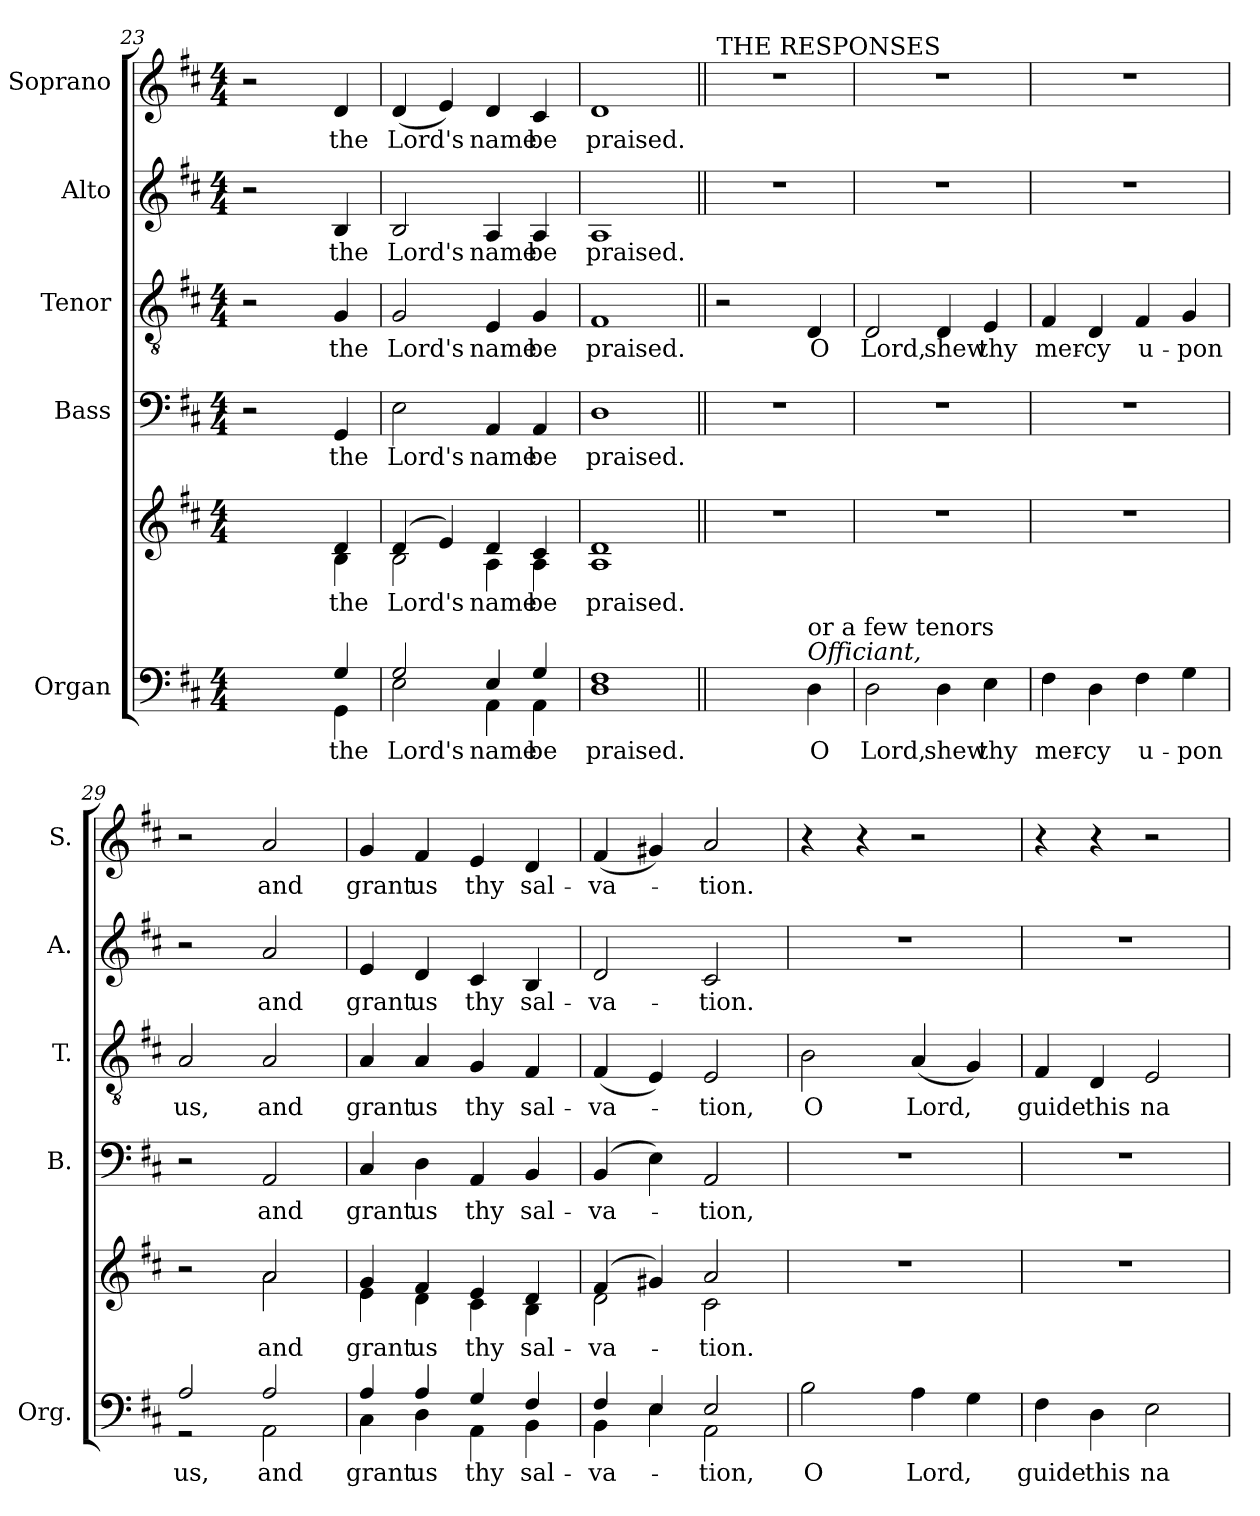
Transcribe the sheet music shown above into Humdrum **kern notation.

**kern	**text	**kern	**text	**kern	**text	**kern	**text	**kern	**text	**kern	**text
*part5	*part5	*part5	*part5	*part4	*part4	*part3	*part3	*part2	*part2	*part1	*part1
*staff6	*staff6	*staff5	*staff5	*staff4	*staff4	*staff3	*staff3	*staff2	*staff2	*staff1	*staff1
*I"Organ	*	*	*	*I"Bass	*	*I"Tenor	*	*I"Alto	*	*I"Soprano	*
*I'Org.	*	*	*	*I'B.	*	*I'T.	*	*I'A.	*	*I'S.	*
*clefF4	*	*clefG2	*	*clefF4	*	*clefGv2	*	*clefG2	*	*clefG2	*
*k[f#c#]	*	*k[f#c#]	*	*k[f#c#]	*	*k[f#c#]	*	*k[f#c#]	*	*k[f#c#]	*
*M4/4	*	*M4/4	*	*M4/4	*	*M4/4	*	*M4/4	*	*M4/4	*
=23	=23	=23	=23	=23	=23	=23	=23	=23	=23	=23	=23
*^	*	*^	*	*	*	*	*	*	*	*	*
!	!	!	!	!	!	!LO:N:vis=2	!	!LO:N:vis=2	!	!LO:N:vis=2	!	!LO:N:vis=2	!
2.ryy	2.ryy	.	2.ryy	2.ryy	.	2.r	.	2.r	.	2.r	.	2.r	.
!	!	!LO:LY:b	!	!	!	!	!	!	!	!	!	!	!
!	!	!LO:LY:b	!	!	!LO:LY:b	!	!	!	!	!	!	!	!
!	!	!	!	!	!LO:LY:b	!	!	!	!	!	!	!	!
4G/	4GG\	the	4d/	4B\	the	4GG	the	4G	the	4B	the	4d	the
=24	=24	=24	=24	=24	=24	=24	=24	=24	=24	=24	=24	=24	=24
!	!	!LO:LY:b	!	!	!	!	!	!	!	!	!	!	!
!	!	!LO:LY:b	!	!	!LO:LY:b	!	!	!	!	!	!	!	!
!	!	!	!	!	!LO:LY:b	!	!	!	!	!	!	!	!
2G/	2E\	Lord's	(4d/	2B\	Lord's	2E	Lord's	2G	Lord's	2B	Lord's	(4d	Lord's
.	.	.	4e/)	.	.	.	.	.	.	.	.	4e)	.
!	!	!LO:LY:b	!	!	!	!	!	!	!	!	!	!	!
!	!	!LO:LY:b	!	!	!LO:LY:b	!	!	!	!	!	!	!	!
!	!	!	!	!	!LO:LY:b	!	!	!	!	!	!	!	!
4E/	4AA\	name	4d/	4A\	name	4AA	name	4E	name	4A	name	4d	name
!	!	!LO:LY:b	!	!	!	!	!	!	!	!	!	!	!
!	!	!LO:LY:b	!	!	!LO:LY:b	!	!	!	!	!	!	!	!
!	!	!	!	!	!LO:LY:b	!	!	!	!	!	!	!	!
4G/	4AA\	be	4c#/	4A\	be	4AA	be	4G	be	4A	be	4c#	be
=25	=25	=25	=25	=25	=25	=25	=25	=25	=25	=25	=25	=25	=25
!	!	!LO:LY:b	!	!	!	!	!	!	!	!	!	!	!
!	!	!LO:LY:b	!	!	!LO:LY:b	!	!	!	!	!	!	!	!
!	!	!	!	!	!LO:LY:b	!	!	!	!	!	!	!	!
1F#	1D	praised.	1d	1A	praised.	1D	praised.	1F#	praised.	1A	praised.	1d	praised.
!!LO:LB:g=z
=26||	=26||	=26||	=26||	=26||	=26||	=26||	=26||	=26||	=26||	=26||	=26||	=26||	=26||
!	!	!	!	!	!	!	!	!	!	!	!	!LO:TX:a:t=THE RESPONSES	!
!	!	!	!LO:TX:a:t=THE RESPONSES	!	!	!	!	!	!	!	!	!	!
!	!	!	!	!	!	!	!	!LO:N:vis=2	!	!	!	!	!
*v	*v	*	*	*	*	*	*	*	*	*	*	*	*
*	*	*v	*v	*	*	*	*	*	*	*	*	*
2.ryy	.	1r	.	1r	.	2.r	.	1r	.	1r	.
!LO:TX:i:t=Officiant,	!	!	!	!	!	!	!	!	!	!	!
!LO:TX:t=or a few tenors	!	!	!	!	!	!	!	!	!	!	!
!	!LO:LY:b	!	!	!	!	!	!	!	!	!	!
4D\	O	.	.	.	.	4D	O	.	.	.	.
=27	=27	=27	=27	=27	=27	=27	=27	=27	=27	=27	=27
!	!LO:LY:b	!	!	!	!	!	!	!	!	!	!
*^	*	*	*	*	*	*	*	*	*	*	*
2D\	1ryy	Lord,	1r	.	1r	.	2D	Lord,	1r	.	1r	.
!	!	!LO:LY:b	!	!	!	!	!	!	!	!	!	!
4D\	.	shew	.	.	.	.	4D	shew	.	.	.	.
!	!	!LO:LY:b	!	!	!	!	!	!	!	!	!	!
4E\	.	thy	.	.	.	.	4E	thy	.	.	.	.
*v	*v	*	*	*	*	*	*	*	*	*	*	*
=28	=28	=28	=28	=28	=28	=28	=28	=28	=28	=28	=28
!	!LO:LY:b	!	!	!	!	!	!	!	!	!	!
4F#\	mer-	1r	.	1r	.	4F#	mer-	1r	.	1r	.
!	!LO:LY:b	!	!	!	!	!	!	!	!	!	!
4D\	-cy	.	.	.	.	4D	-cy	.	.	.	.
!	!LO:LY:b	!	!	!	!	!	!	!	!	!	!
4F#\	u-	.	.	.	.	4F#	u-	.	.	.	.
!	!LO:LY:b	!	!	!	!	!	!	!	!	!	!
4G\	-pon	.	.	.	.	4G	-pon	.	.	.	.
=29	=29	=29	=29	=29	=29	=29	=29	=29	=29	=29	=29
!	!LO:LY:b	!	!	!	!	!	!	!	!	!	!
*^	*	*^	*	*	*	*	*	*	*	*	*
2A/	2r	us,	2r	2ryy	.	2r	.	2A	us,	2r	.	2r	.
!	!	!LO:LY:b	!	!	!	!	!	!	!	!	!	!	!
!	!	!LO:LY:b	!	!	!LO:LY:b	!	!	!	!	!	!	!	!
!	!	!	!	!	!LO:LY:b	!	!	!	!	!	!	!	!
2A/	2AA\	and	2a/	2a\	and	2AA	and	2A	and	2a	and	2a	and
=30	=30	=30	=30	=30	=30	=30	=30	=30	=30	=30	=30	=30	=30
!	!	!LO:LY:b	!	!	!	!	!	!	!	!	!	!	!
!	!	!LO:LY:b	!	!	!LO:LY:b	!	!	!	!	!	!	!	!
!	!	!	!	!	!LO:LY:b	!	!	!	!	!	!	!	!
4A/	4C#\	grant	4g/	4e\	grant	4C#	grant	4A	grant	4e	grant	4g	grant
!	!	!LO:LY:b	!	!	!	!	!	!	!	!	!	!	!
!	!	!LO:LY:b	!	!	!LO:LY:b	!	!	!	!	!	!	!	!
!	!	!	!	!	!LO:LY:b	!	!	!	!	!	!	!	!
4A/	4D\	us	4f#/	4d\	us	4D	us	4A	us	4d	us	4f#	us
!	!	!LO:LY:b	!	!	!	!	!	!	!	!	!	!	!
!	!	!LO:LY:b	!	!	!LO:LY:b	!	!	!	!	!	!	!	!
!	!	!	!	!	!LO:LY:b	!	!	!	!	!	!	!	!
4G/	4AA\	thy	4e/	4c#\	thy	4AA	thy	4G	thy	4c#	thy	4e	thy
!	!	!LO:LY:b	!	!	!	!	!	!	!	!	!	!	!
!	!	!LO:LY:b	!	!	!LO:LY:b	!	!	!	!	!	!	!	!
!	!	!	!	!	!LO:LY:b	!	!	!	!	!	!	!	!
4F#/	4BB\	sal-	4d/	4B\	sal-	4BB	sal-	4F#	sal-	4B	sal-	4d	sal-
=31	=31	=31	=31	=31	=31	=31	=31	=31	=31	=31	=31	=31	=31
!	!	!LO:LY:b	!	!	!	!	!	!	!	!	!	!	!
!	!	!LO:LY:b	!	!	!LO:LY:b	!	!	!	!	!	!	!	!
!	!	!	!	!	!LO:LY:b	!	!	!	!	!	!	!	!
4F#/	4BB\	-va-	(4f#/	2d\	-va-	(4BB	-va-	(4F#	-va-	2d	-va-	(4f#	-va-
4E/	4E\	.	4g#X/)	.	.	4E)	.	4E)	.	.	.	4g#X)	.
!	!	!LO:LY:b	!	!	!	!	!	!	!	!	!	!	!
!	!	!LO:LY:b	!	!	!LO:LY:b	!	!	!	!	!	!	!	!
!	!	!	!	!	!LO:LY:b	!	!	!	!	!	!	!	!
2E/	2AA\	-tion,	2a/	2c#\	-tion.	2AA	-tion,	2E	-tion,	2c#	-tion.	2a	-tion.
!!LO:LB:g=z
=32	=32	=32	=32	=32	=32	=32	=32	=32	=32	=32	=32	=32	=32
!	!	!LO:LY:b	!	!	!	!	!	!	!	!	!	!	!
*v	*v	*	*	*	*	*	*	*	*	*	*	*	*
*	*	*v	*v	*	*	*	*	*	*	*	*	*
2B\	O	1r	.	1r	.	2B	O	1r	.	4r	.
.	.	.	.	.	.	.	.	.	.	4r	.
!	!LO:LY:b	!	!	!	!	!	!	!	!	!	!
4A\	Lord,	.	.	.	.	(4A	Lord,	.	.	2r	.
4G\	.	.	.	.	.	4G)	.	.	.	.	.
=33	=33	=33	=33	=33	=33	=33	=33	=33	=33	=33	=33
!	!LO:LY:b	!	!	!	!	!	!	!	!	!	!
4F#\	guide	1r	.	1r	.	4F#	guide	1r	.	4r	.
!	!LO:LY:b	!	!	!	!	!	!	!	!	!	!
4D\	this	.	.	.	.	4D	this	.	.	4r	.
!	!LO:LY:b	!	!	!	!	!	!	!	!	!	!
2E\	na-	.	.	.	.	2E	na-	.	.	2r	.
=	=	=	=	=	=	=	=	=	=	=	=
*-	*-	*-	*-	*-	*-	*-	*-	*-	*-	*-	*-
